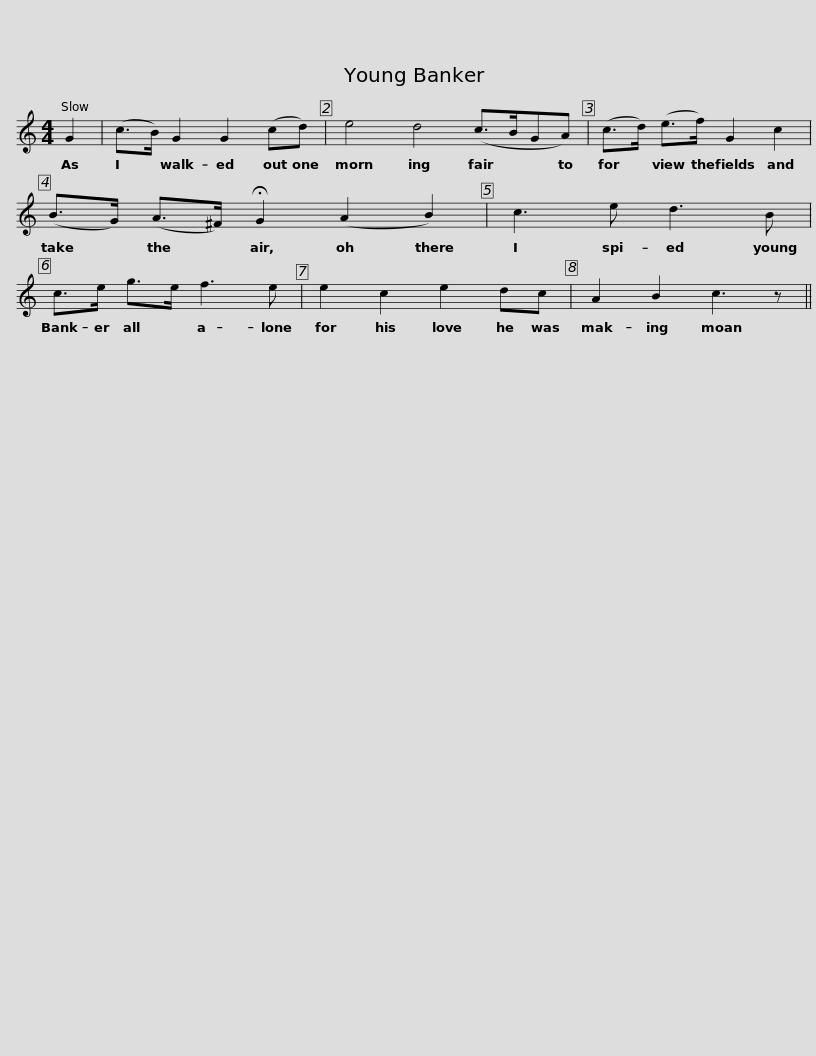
X:1
L:1/8
M:4/4
I:linebreak $
K:C
V:1 treble
V:1
 G2 | (c>B) G2 G2 (cd) | e4 d4 (c>BGA) | (c>d) (e>f) G2 c2 | (B>G) (A>^F) !fermata!G2 (A2 B2) |$ %5
 c3 e d3 B | c>e g>e f3 e | e2 c2 e2 dc | A2 B2 c3 z || %9
